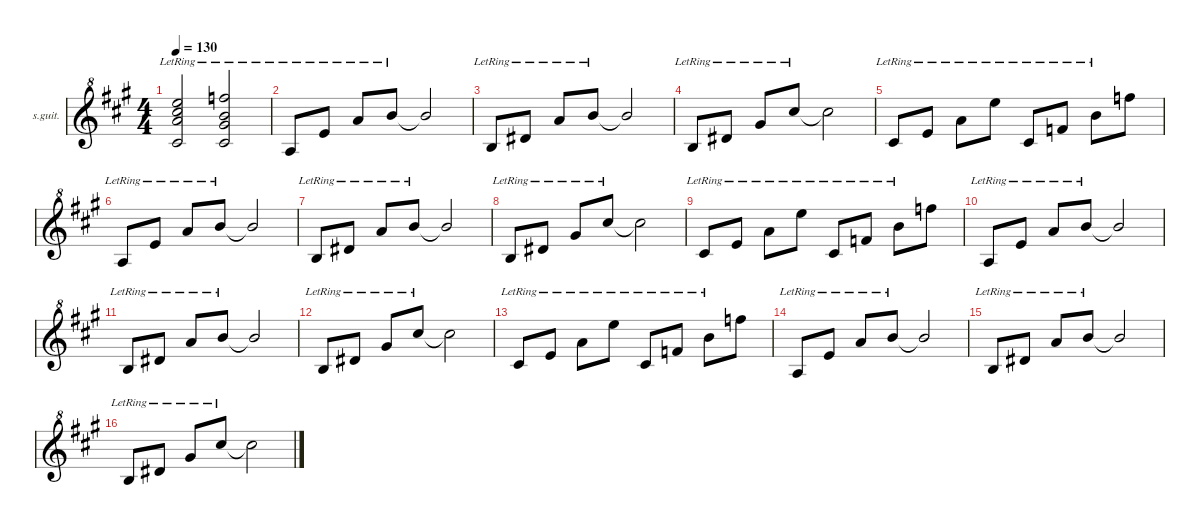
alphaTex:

\defaultSystemsLayout 4
\hideDynamics
\bracketExtendMode nobrackets
\firstSystemTrackNameOrientation horizontal
\otherSystemsTrackNameOrientation horizontal
\track ("Steel Guitar" "s.guit.") {instrument acousticguitarsteel}
\staff {score}
\tuning (E4 B3 G3 D3 A2 E2)
\ts (4 4)
\tempo 130
\clef g2
\ottava 8va
\ks f#minor
(4.5{lr acc #} 7.4{lr acc forcenatural} 6.3{lr acc #} 5.2{lr acc forcenatural}).2{bd 208 ot 8vb dy mf beam Up} (4.5{lr acc #} 6.4{lr acc #} 4.3{lr acc forcenatural} 6.2{lr acc forcenatural}).2{bd 211 ot 8vb beam Up} |
7.4{lr acc forcenatural}.8{beam Up} 9.3{lr acc forcenatural}.8{beam Up} 10.2{lr acc forcenatural}.8{beam Up} 7.1{lr acc forcenatural}.8{beam Up} 7.1{t acc forcenatural}.2{beam Up} |
9.4{lr acc forcenatural}.8{beam Up} 8.3{lr acc #}.8{beam Up} 10.2{lr acc forcenatural}.8{beam Up} 7.1{lr acc forcenatural}.8{beam Up} 7.1{t acc forcenatural}.2{beam Up} |
9.4{lr acc forcenatural}.8{beam Up} 8.3{lr acc #}.8{beam Up} 9.2{lr acc #}.8{beam Up} 9.1{lr acc #}.8{beam Up} 9.1{t acc #}.2{beam Down} |
11.4{lr acc #}.8{beam Up} 9.3{lr acc forcenatural}.8{beam Up} 10.2{lr acc forcenatural}.8{beam Down} 12.1{lr acc forcenatural}.8{beam Down} 11.4{lr acc #}.8{beam Up} 10.3{lr acc forcenatural}.8{beam Up} 12.2{lr acc forcenatural}.8{beam Down} 13.1{acc forcenatural}.8{beam Down} |
7.4{lr acc forcenatural}.8{beam Up} 9.3{lr acc forcenatural}.8{beam Up} 10.2{lr acc forcenatural}.8{beam Up} 7.1{lr acc forcenatural}.8{beam Up} 7.1{t acc forcenatural}.2{beam Up} |
9.4{lr acc forcenatural}.8{beam Up} 8.3{lr acc #}.8{beam Up} 10.2{lr acc forcenatural}.8{beam Up} 7.1{lr acc forcenatural}.8{beam Up} 7.1{t acc forcenatural}.2{beam Up} |
9.4{lr acc forcenatural}.8{beam Up} 8.3{lr acc #}.8{beam Up} 9.2{lr acc #}.8{beam Up} 9.1{lr acc #}.8{beam Up} 9.1{t acc #}.2{beam Down} |
11.4{lr acc #}.8{beam Up} 9.3{lr acc forcenatural}.8{beam Up} 10.2{lr acc forcenatural}.8{beam Down} 12.1{lr acc forcenatural}.8{beam Down} 11.4{lr acc #}.8{beam Up} 10.3{lr acc forcenatural}.8{beam Up} 12.2{lr acc forcenatural}.8{beam Down} 13.1{acc forcenatural}.8{beam Down} |
7.4{lr acc forcenatural}.8{beam Up} 9.3{lr acc forcenatural}.8{beam Up} 10.2{lr acc forcenatural}.8{beam Up} 7.1{lr acc forcenatural}.8{beam Up} 7.1{t acc forcenatural}.2{beam Up} |
9.4{lr acc forcenatural}.8{beam Up} 8.3{lr acc #}.8{beam Up} 10.2{lr acc forcenatural}.8{beam Up} 7.1{lr acc forcenatural}.8{beam Up} 7.1{t acc forcenatural}.2{beam Up} |
9.4{lr acc forcenatural}.8{beam Up} 8.3{lr acc #}.8{beam Up} 9.2{lr acc #}.8{beam Up} 9.1{lr acc #}.8{beam Up} 9.1{t acc #}.2{beam Down} |
11.4{lr acc #}.8{beam Up} 9.3{lr acc forcenatural}.8{beam Up} 10.2{lr acc forcenatural}.8{beam Down} 12.1{lr acc forcenatural}.8{beam Down} 11.4{lr acc #}.8{beam Up} 10.3{lr acc forcenatural}.8{beam Up} 12.2{lr acc forcenatural}.8{beam Down} 13.1{acc forcenatural}.8{beam Down} |
7.4{lr acc forcenatural}.8{beam Up} 9.3{lr acc forcenatural}.8{beam Up} 10.2{lr acc forcenatural}.8{beam Up} 7.1{lr acc forcenatural}.8{beam Up} 7.1{t acc forcenatural}.2{beam Up} |
9.4{lr acc forcenatural}.8{beam Up} 8.3{lr acc #}.8{beam Up} 10.2{lr acc forcenatural}.8{beam Up} 7.1{lr acc forcenatural}.8{beam Up} 7.1{t acc forcenatural}.2{beam Up} |
9.4{lr acc forcenatural}.8{beam Up} 8.3{lr acc #}.8{beam Up} 9.2{lr acc #}.8{beam Up} 9.1{lr acc #}.8{beam Up} 9.1{t acc #}.2{beam Down}
